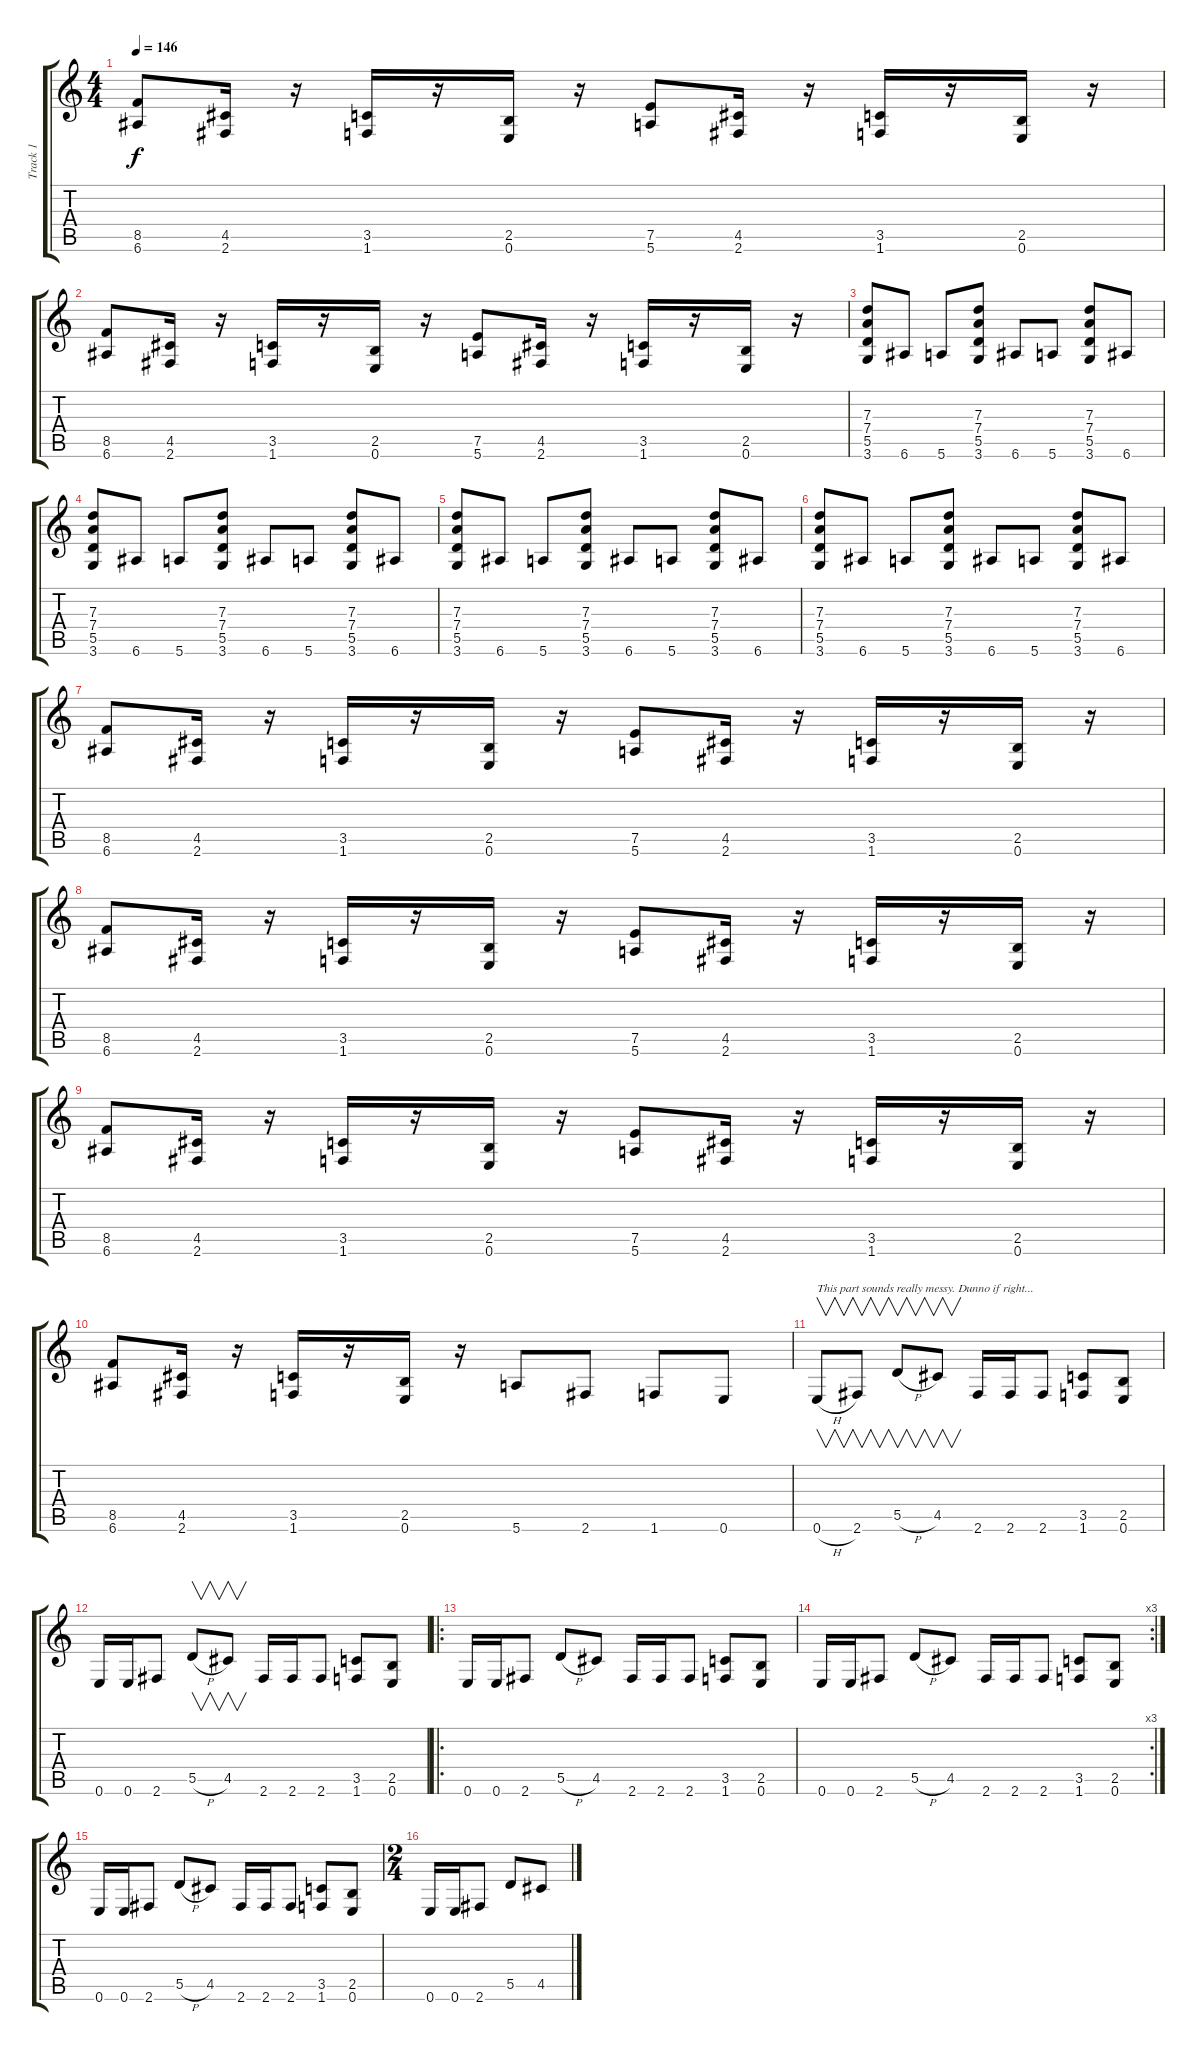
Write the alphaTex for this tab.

\track ("Track 1" "Track 1") {instrument overdrivenguitar}
\staff {score tabs}
\tuning (E4 B3 G3 D3 A2 E2) {hide}
\ts (4 4)
\tempo 146
\clef g2
\ks c
(8.5 6.6).8{dy f} (4.5 2.6).16 r.16 (3.5 1.6).16 r.16 (2.5 0.6).16 r.16 (7.5 5.6).8 (4.5 2.6).16 r.16 (3.5 1.6).16 r.16 (2.5 0.6).16 r.16 |
(8.5 6.6).8 (4.5 2.6).16 r.16 (3.5 1.6).16 r.16 (2.5 0.6).16 r.16 (7.5 5.6).8 (4.5 2.6).16 r.16 (3.5 1.6).16 r.16 (2.5 0.6).16 r.16 |
(7.3 7.4 5.5 3.6).8 6.6.8 5.6.8 (7.3 7.4 5.5 3.6).8 6.6.8 5.6.8 (7.3 7.4 5.5 3.6).8 6.6.8 |
(7.3 7.4 5.5 3.6).8 6.6.8 5.6.8 (7.3 7.4 5.5 3.6).8 6.6.8 5.6.8 (7.3 7.4 5.5 3.6).8 6.6.8 |
(7.3 7.4 5.5 3.6).8 6.6.8 5.6.8 (7.3 7.4 5.5 3.6).8 6.6.8 5.6.8 (7.3 7.4 5.5 3.6).8 6.6.8 |
(7.3 7.4 5.5 3.6).8 6.6.8 5.6.8 (7.3 7.4 5.5 3.6).8 6.6.8 5.6.8 (7.3 7.4 5.5 3.6).8 6.6.8 |
(8.5 6.6).8 (4.5 2.6).16 r.16 (3.5 1.6).16 r.16 (2.5 0.6).16 r.16 (7.5 5.6).8 (4.5 2.6).16 r.16 (3.5 1.6).16 r.16 (2.5 0.6).16 r.16 |
(8.5 6.6).8 (4.5 2.6).16 r.16 (3.5 1.6).16 r.16 (2.5 0.6).16 r.16 (7.5 5.6).8 (4.5 2.6).16 r.16 (3.5 1.6).16 r.16 (2.5 0.6).16 r.16 |
(8.5 6.6).8 (4.5 2.6).16 r.16 (3.5 1.6).16 r.16 (2.5 0.6).16 r.16 (7.5 5.6).8 (4.5 2.6).16 r.16 (3.5 1.6).16 r.16 (2.5 0.6).16 r.16 |
(8.5 6.6).8 (4.5 2.6).16 r.16 (3.5 1.6).16 r.16 (2.5 0.6).16 r.16 5.6.8 2.6.8 1.6.8 0.6.8 |
0.6{h}.8{v txt "This part sounds really messy. Dunno if right..."} 2.6.8{v} 5.5{h}.8{v} 4.5.8{v} 2.6.16 2.6.16 2.6.8 (3.5 1.6).8 (2.5 0.6).8 |
0.6.16 0.6.16 2.6.8 5.5{h}.8{v} 4.5.8{v} 2.6.16 2.6.16 2.6.8 (3.5 1.6).8 (2.5 0.6).8 |
\ro
0.6.16 0.6.16 2.6.8 5.5{h}.8 4.5.8 2.6.16 2.6.16 2.6.8 (3.5 1.6).8 (2.5 0.6).8 |
\rc 3
0.6.16 0.6.16 2.6.8 5.5{h}.8 4.5.8 2.6.16 2.6.16 2.6.8 (3.5 1.6).8 (2.5 0.6).8 |
0.6.16 0.6.16 2.6.8 5.5{h}.8 4.5.8 2.6.16 2.6.16 2.6.8 (3.5 1.6).8 (2.5 0.6).8 |
\ts (2 4)
0.6.16 0.6.16 2.6.8 5.5.8 4.5.8
